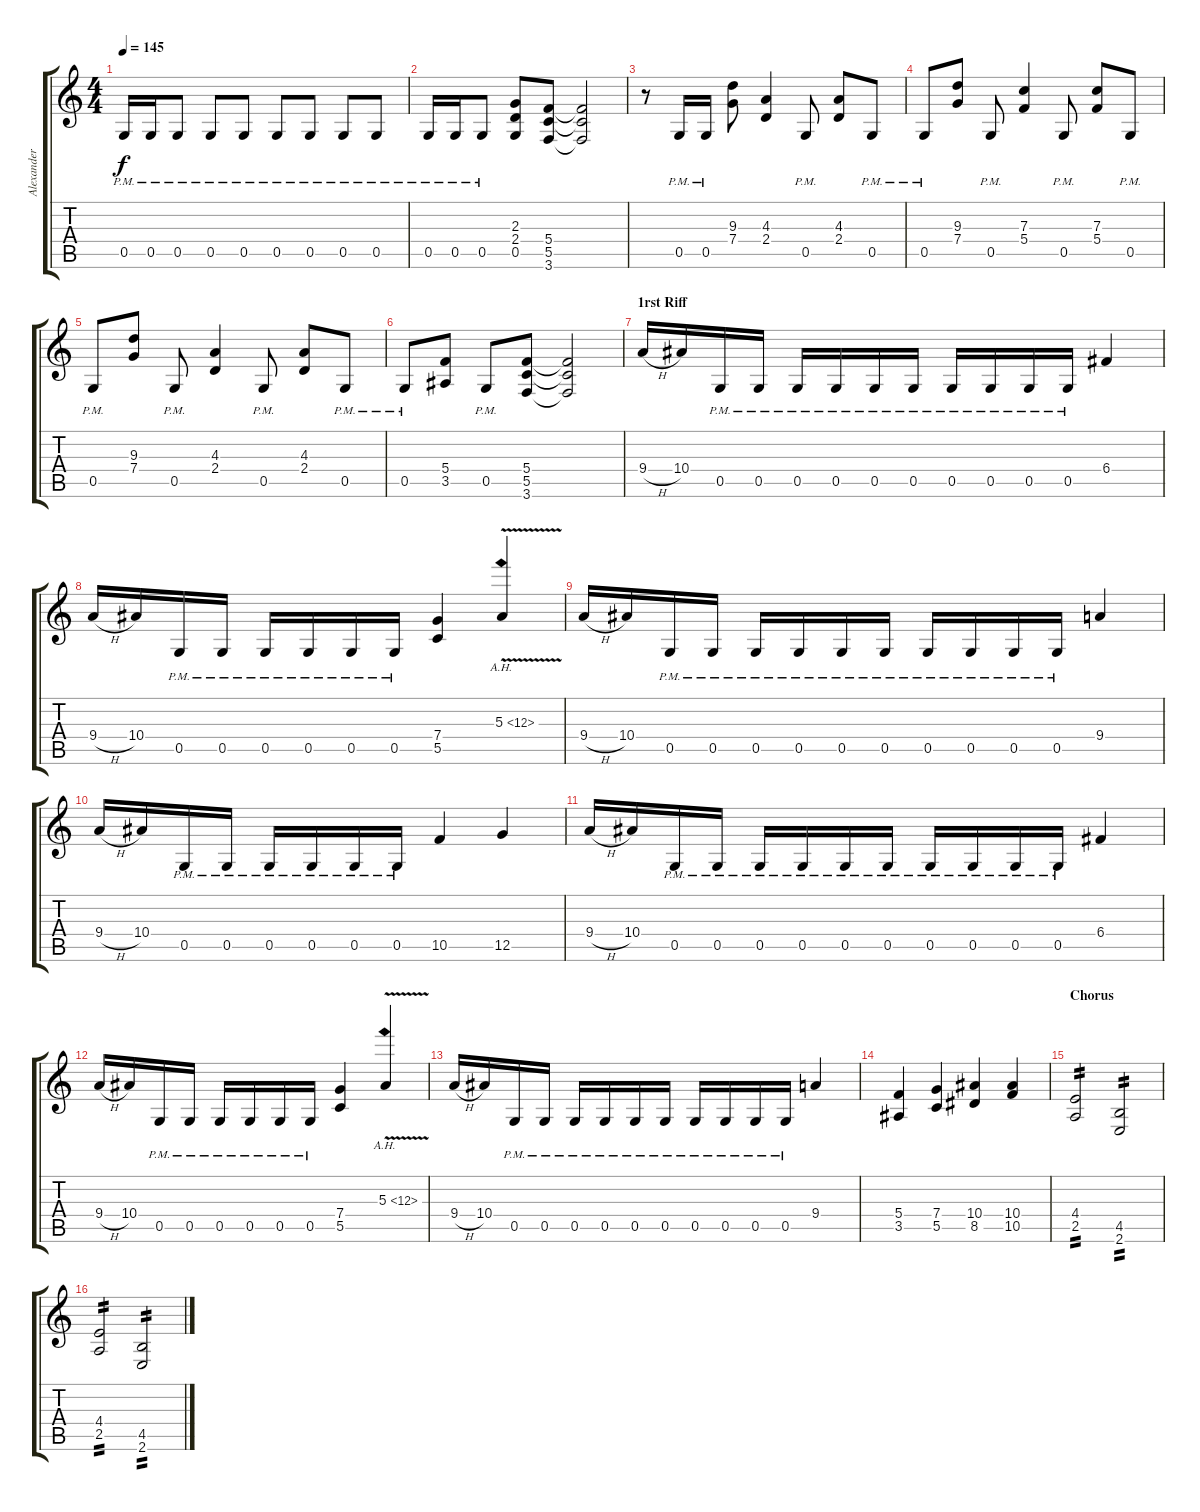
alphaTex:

\track ("Alexander Kuoppala" "Alexander ") {instrument distortionguitar}
\staff {score tabs}
\tuning (D4 A3 F3 C3 G2 D2) {hide}
\ts (4 4)
\tempo 145
\clef g2
\ks c
0.5{pm}.16{dy f} 0.5{pm}.16 0.5{pm}.8 0.5{pm}.8 0.5{pm}.8 0.5{pm}.8 0.5{pm}.8 0.5{pm}.8 0.5{pm}.8 |
0.5{pm}.16 0.5{pm}.16 0.5{pm}.8 (2.3 2.4 0.5).8 (5.4 5.5 3.6).8 (5.4{t} 5.5{t} 3.6{t}).2 |
r.8 0.5{pm}.16 0.5{pm}.16 (9.3 7.4).8 (4.3 2.4).4 0.5{pm}.8 (4.3 2.4).8 0.5{pm}.8 |
0.5{pm}.8 (9.3 7.4).8 0.5{pm}.8 (7.3 5.4).4 0.5{pm}.8 (7.3 5.4).8 0.5{pm}.8 |
0.5{pm}.8 (9.3 7.4).8 0.5{pm}.8 (4.3 2.4).4 0.5{pm}.8 (4.3 2.4).8 0.5{pm}.8 |
0.5{pm}.8 (5.4 3.5).8 0.5{pm}.8 (5.4 5.5 3.6).8 (5.4{t} 5.5{t} 3.6{t}).2 |
\section ("" "1rst Riff")
9.4{h}.16 10.4.16 0.5{pm}.16 0.5{pm}.16 0.5{pm}.16 0.5{pm}.16 0.5{pm}.16 0.5{pm}.16 0.5{pm}.16 0.5{pm}.16 0.5{pm}.16 0.5{pm}.16 6.4.4 |
9.4{h}.16 10.4.16 0.5{pm}.16 0.5{pm}.16 0.5{pm}.16 0.5{pm}.16 0.5{pm}.16 0.5{pm}.16 (7.4 5.5).4 5.3{ah 7 v}.4 |
9.4{h}.16 10.4.16 0.5{pm}.16 0.5{pm}.16 0.5{pm}.16 0.5{pm}.16 0.5{pm}.16 0.5{pm}.16 0.5{pm}.16 0.5{pm}.16 0.5{pm}.16 0.5{pm}.16 9.4.4 |
9.4{h}.16 10.4.16 0.5{pm}.16 0.5{pm}.16 0.5{pm}.16 0.5{pm}.16 0.5{pm}.16 0.5{pm}.16 10.5.4 12.5.4 |
9.4{h}.16 10.4.16 0.5{pm}.16 0.5{pm}.16 0.5{pm}.16 0.5{pm}.16 0.5{pm}.16 0.5{pm}.16 0.5{pm}.16 0.5{pm}.16 0.5{pm}.16 0.5{pm}.16 6.4.4 |
9.4{h}.16 10.4.16 0.5{pm}.16 0.5{pm}.16 0.5{pm}.16 0.5{pm}.16 0.5{pm}.16 0.5{pm}.16 (7.4 5.5).4 5.3{ah 7 v}.4 |
9.4{h}.16 10.4.16 0.5{pm}.16 0.5{pm}.16 0.5{pm}.16 0.5{pm}.16 0.5{pm}.16 0.5{pm}.16 0.5{pm}.16 0.5{pm}.16 0.5{pm}.16 0.5{pm}.16 9.4.4 |
(5.4 3.5).4 (7.4 5.5).4 (10.4 8.5).4 (10.4 10.5).4 |
\section ("" "Chorus")
(4.4 2.5).2{tp 2} (4.5 2.6).2{tp 2} |
(4.4 2.5).2{tp 2} (4.5 2.6).2{tp 2}
